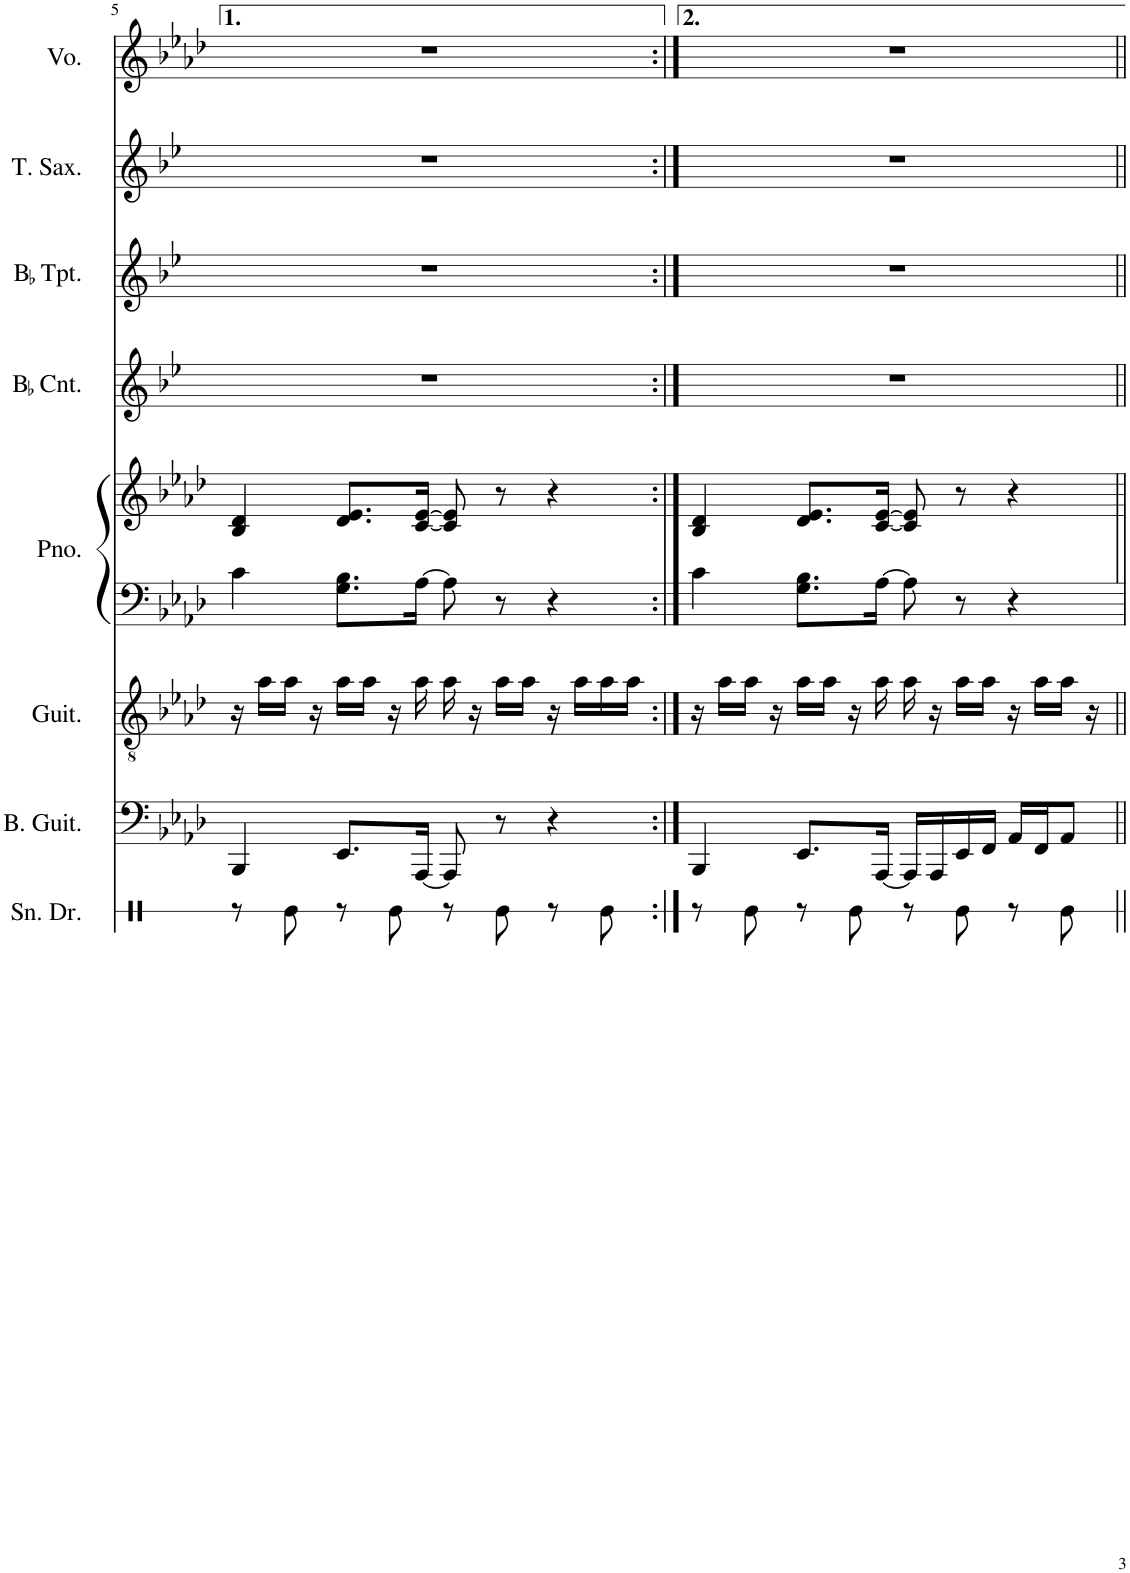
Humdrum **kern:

**kern	**kern	**kern	**kern	**kern	**kern	**kern	**kern	**kern
*part8	*part7	*part6	*part5	*part5	*part4	*part3	*part2	*part1
*staff9	*staff8	*staff7	*staff6	*staff5	*staff4	*staff3	*staff2	*staff1
*I"Snare Drum	*I"Bass Guitar	*I"Guitar	*I"Piano	*	*I"BaccidentalFlat Cornet	*I"BaccidentalFlat Trumpet	*I"Tenor Saxophone	*I"Vocal
*I'Sn. Dr.	*I'B. Guit.	*I'Guit.	*I'Pno.	*	*I'BaccidentalFlat Cnt.	*I'BaccidentalFlat Tpt.	*I'T. Sax.	*I'Vo.
!!LO:PB:g=z
*clefX	*clefF4	*clefGv2	*clefF4	*clefG2	*clefG2	*clefG2	*clefG2	*clefG2
*	*	*	*	*	*Trd1c2	*Trd1c2	*Trd8c14	*
*k[]	*k[b-e-a-d-]	*k[b-e-a-d-]	*k[b-e-a-d-]	*k[b-e-a-d-]	*k[b-e-]	*k[b-e-]	*k[b-e-]	*k[b-e-a-d-]
*M4/4	*M4/4	*M4/4	*M4/4	*M4/4	*M4/4	*M4/4	*M4/4	*M4/4
=5	=5	=5	=5	=5	=5	=5	=5	=5
8r	4BBB-/	16r	4c\	4B-/ 4d-/	1r	1r	1r	1r
.	.	16a-\LL	.	.	.	.	.	.
8Re\	.	16a-\JJ	.	.	.	.	.	.
.	.	16r	.	.	.	.	.	.
8r	8.EE-/L	16a-\LL	8.G\ 8.B-\L	8.d-/ 8.e-/L	.	.	.	.
.	.	16a-\JJ	.	.	.	.	.	.
8Re\	.	16r	.	.	.	.	.	.
.	[16AAA-/Jk	16a-\	[16A-\Jk	[16c/ [16e-/Jk	.	.	.	.
8r	8AAA-/]	16a-\	8A-\]	8c/] 8e-/]	.	.	.	.
.	.	16r	.	.	.	.	.	.
8Re\	8r	16a-\LL	8r	8r	.	.	.	.
.	.	16a-\JJ	.	.	.	.	.	.
8r	4r	16r	4r	4r	.	.	.	.
.	.	16a-\LL	.	.	.	.	.	.
8Re\	.	16a-\	.	.	.	.	.	.
.	.	16a-\JJ	.	.	.	.	.	.
=6:|!	=6:|!	=6:|!	=6:|!	=6:|!	=6:|!	=6:|!	=6:|!	=6:|!
8r	4BBB-/	16r	4c\	4B-/ 4d-/	1r	1r	1r	1r
.	.	16a-\LL	.	.	.	.	.	.
8Re\	.	16a-\JJ	.	.	.	.	.	.
.	.	16r	.	.	.	.	.	.
8r	8.EE-/L	16a-\LL	8.G\ 8.B-\L	8.d-/ 8.e-/L	.	.	.	.
.	.	16a-\JJ	.	.	.	.	.	.
8Re\	.	16r	.	.	.	.	.	.
.	[16AAA-/Jk	16a-\	[16A-\Jk	[16c/ [16e-/Jk	.	.	.	.
8r	16AAA-/LL]	16a-\	8A-\]	8c/] 8e-/]	.	.	.	.
.	16AAA-/	16r	.	.	.	.	.	.
8Re\	16EE-/	16a-\LL	8r	8r	.	.	.	.
.	16FF/JJ	16a-\JJ	.	.	.	.	.	.
8r	16AA-/LL	16r	4r	4r	.	.	.	.
.	16FF/J	16a-\LL	.	.	.	.	.	.
8Re\	8AA-/J	16a-\JJ	.	.	.	.	.	.
.	.	16r	.	.	.	.	.	.
=||	=||	=||	=||	=||	=||	=||	=||	=||
*-	*-	*-	*-	*-	*-	*-	*-	*-
